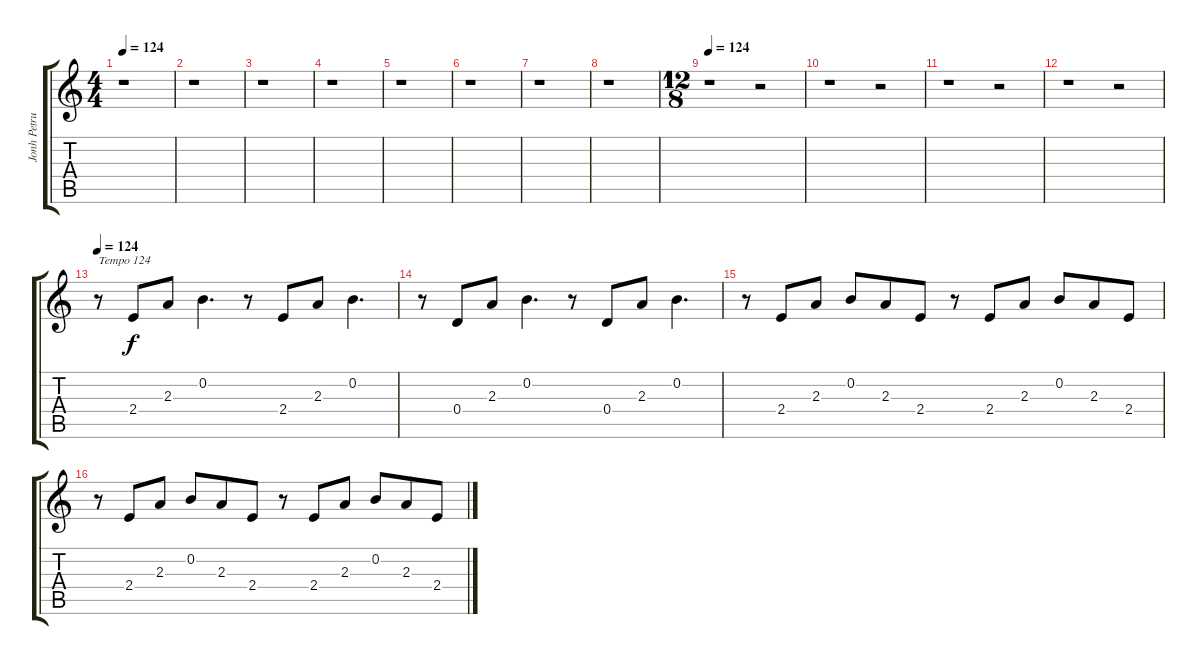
\track ("Jonh Petrucci - Guitar 2" "Jonh Petru") {instrument acousticguitarsteel}
\staff {score tabs}
\tuning (E4 B3 G3 D3 A2 E2) {hide}
\ts (4 4)
\tempo 124
\tempo 96
\tempo 124
\clef g2
\ks c
r.1{dy f instrument acousticguitarsteel} |
r.1 |
r.1 |
r.1 |
r.1 |
r.1 |
r.1 |
r.1 |
\ts (12 8)
\tempo 124
r.1 r.2 |
r.1 r.2 |
r.1 r.2 |
r.1 r.2 |
\tempo 124
r.8{txt "Tempo 124"} 2.4.8 2.3.8 0.2.4{d} r.8 2.4.8 2.3.8 0.2.4{d} |
r.8 0.4.8 2.3.8 0.2.4{d} r.8 0.4.8 2.3.8 0.2.4{d} |
r.8 2.4.8 2.3.8 0.2.8 2.3.8 2.4.8 r.8 2.4.8 2.3.8 0.2.8 2.3.8 2.4.8 |
r.8 2.4.8 2.3.8 0.2.8 2.3.8 2.4.8 r.8 2.4.8 2.3.8 0.2.8 2.3.8 2.4.8
